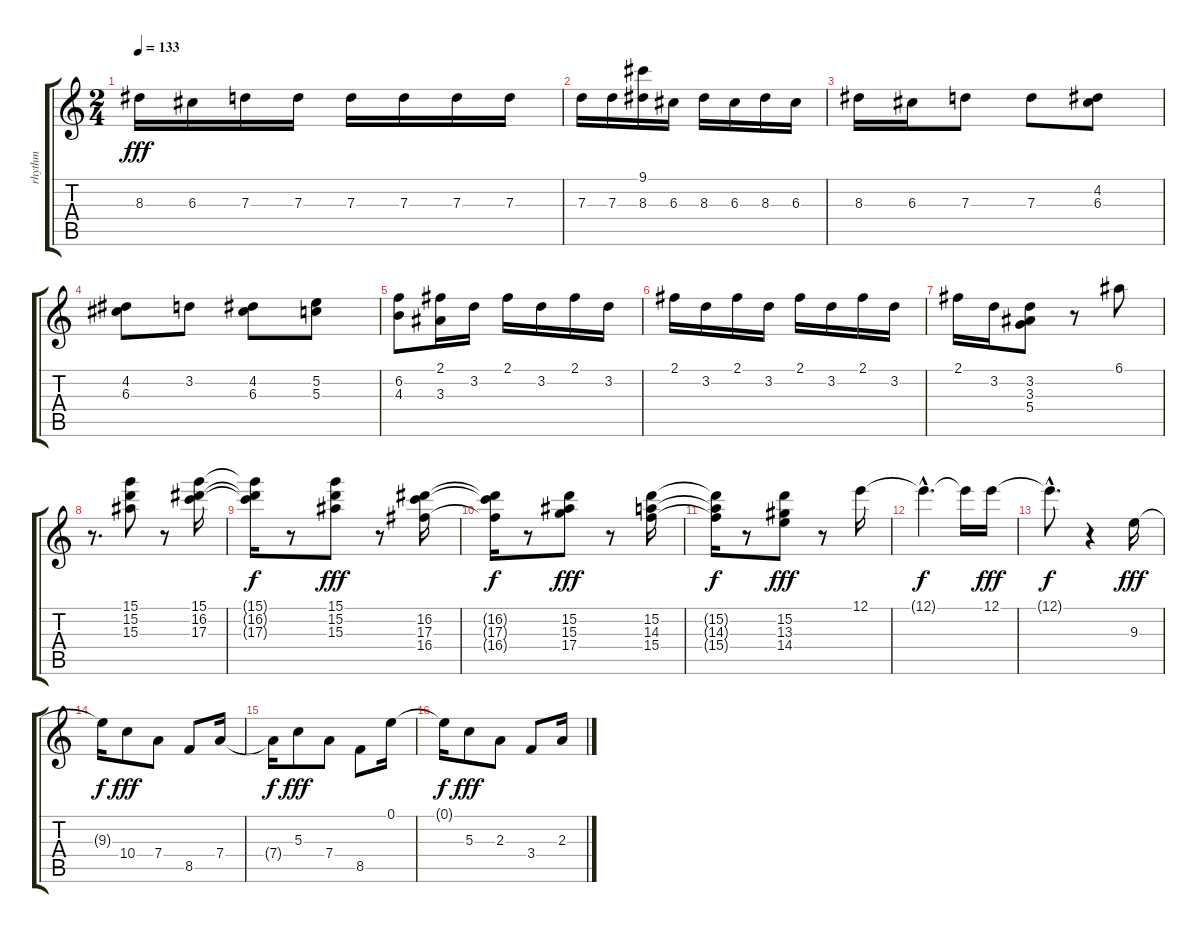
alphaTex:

\track ("rhythm" "rhythm") {instrument acousticguitarnylon}
\staff {score tabs}
\tuning (E4 B3 G3 D3 A2 E2) {hide}
\ts (2 4)
\tempo 133
\clef g2
\ks c
8.3.16{dy fff} 6.3.16 7.3.16 7.3.16 7.3.16 7.3.16 7.3.16 7.3.16 |
7.3.16 7.3.16 (9.1 8.3).16 6.3.16 8.3.16 6.3.16 8.3.16 6.3.16 |
8.3.16 6.3.16 7.3.8 7.3.8 (4.2 6.3).8 |
(4.2 6.3).8 3.2.8 (4.2 6.3).8 (5.2 5.3).8 |
(6.2 4.3).8 (2.1 3.3).16 3.2.16 2.1.16 3.2.16 2.1.16 3.2.16 |
2.1.16 3.2.16 2.1.16 3.2.16 2.1.16 3.2.16 2.1.16 3.2.16 |
2.1.16 3.2.16 (3.2 3.3 5.4).8 r.8 6.1.8 |
r.8{d} (15.1 15.2 15.3).8 r.8 (15.1 16.2 17.3).16 |
(15.1{t} 16.2{t} 17.3{t}).16{dy f} r.8 (15.1 15.2 15.3).8{dy fff} r.8 (16.2 17.3 16.4).16 |
(16.2{t} 17.3{t} 16.4{t}).16{dy f} r.8 (15.2 15.3 17.4).8{dy fff} r.8 (15.2 14.3 15.4).16 |
(15.2{t} 14.3{t} 15.4{t}).16{dy f} r.8 (15.2 13.3 14.4).8{dy fff} r.8 12.1.16 |
12.1{hac t}.4{d dy f} 12.1{t}.16 12.1.16{dy fff} |
12.1{hac t}.8{d dy f} r.4 9.3.16{dy fff} |
9.3{t}.16{dy f} 10.4.8{dy fff} 7.4.8 8.5.8 7.4.16 |
7.4{t}.16{dy f} 5.3.8{dy fff} 7.4.8 8.5.8 0.1.16 |
0.1{t}.16{dy f} 5.3.8{dy fff} 2.3.8 3.4.8 2.3.16
